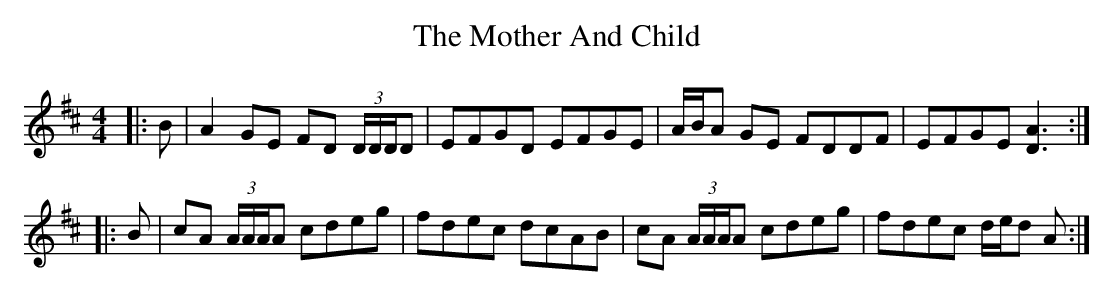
X:1
T: The Mother And Child
M: 4/4
L: 1/8
K: Dmaj
|:B|A2GE FD (3D/D/D/D|EFGD EFGE|A/B/A GE FDDF|EFGE [A3D3]:|
|:B|cA (3A/A/A/A cdeg|fdec dcAB|cA (3A/A/A/A cdeg|fdec d/e/d A:|
